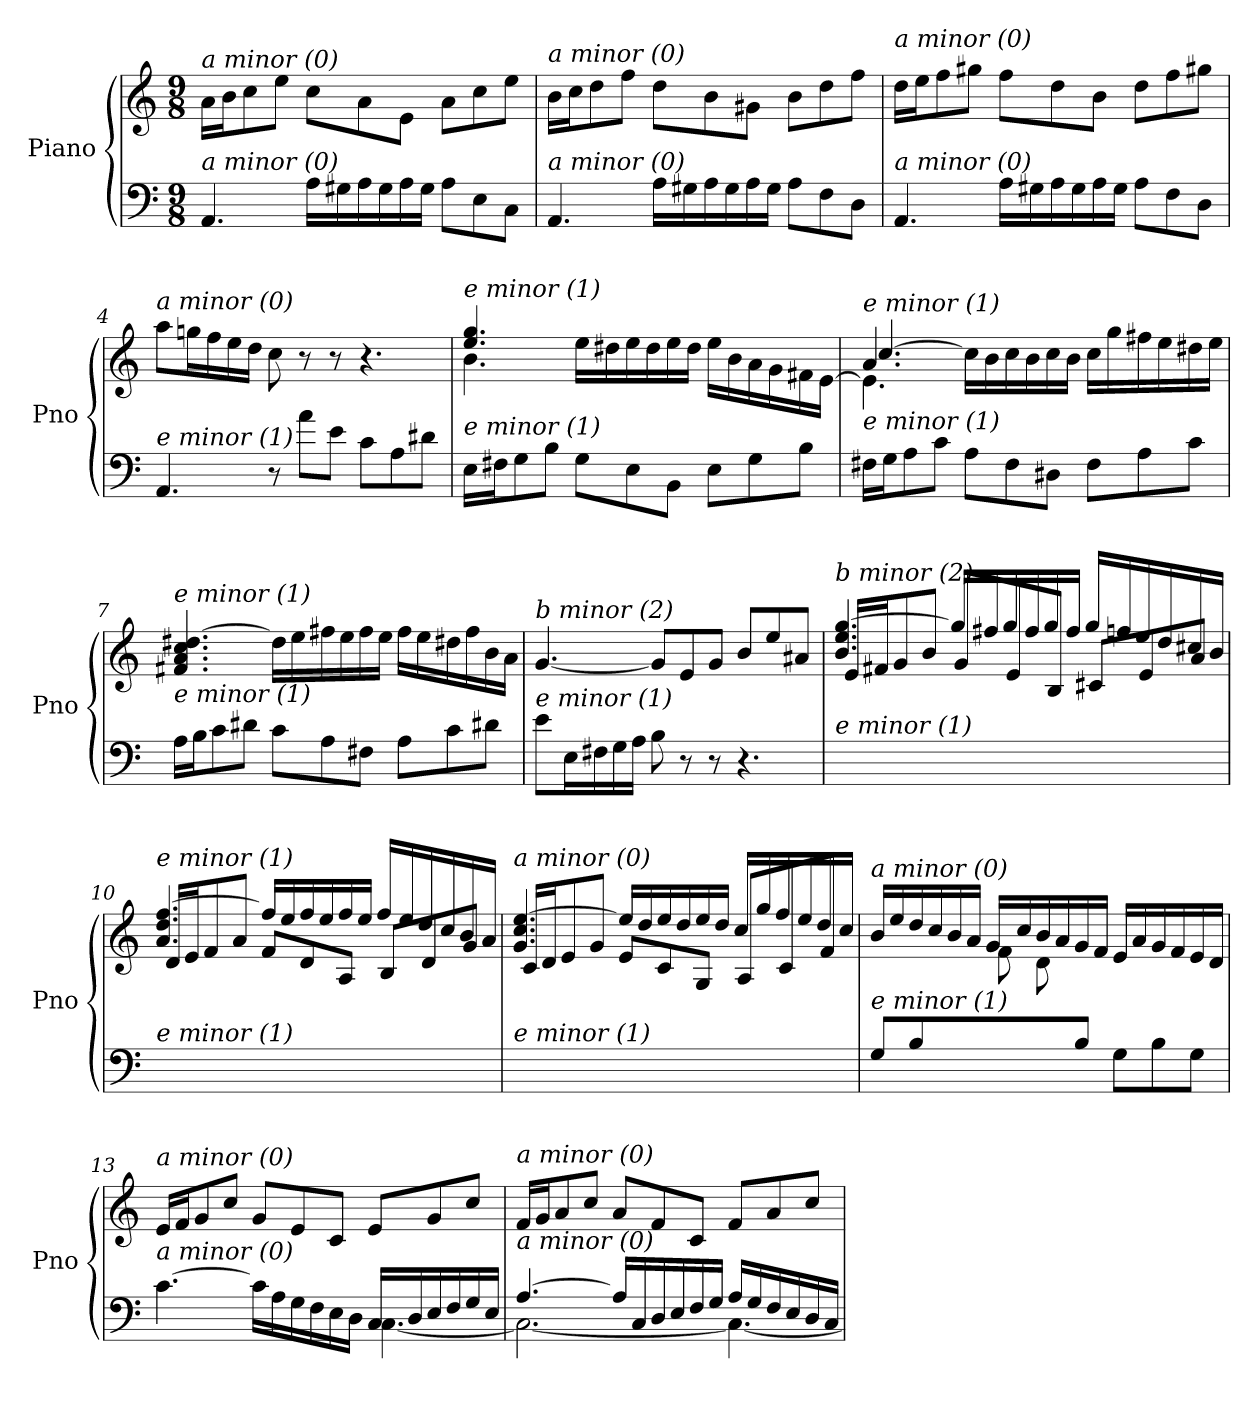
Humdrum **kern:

**kern	**kern
*part1	*part1
*staff2	*staff1
*I"Piano	*
*I'Pno	*
*clefF4	*clefG2
*k[]	*k[]
*M9/8	*M9/8
=1	=1
!	!LO:TX:i:t=a minor (0)
!LO:TX:i:t=a minor (0)	!
4.AA/	16a\LL
.	16b\J
.	8cc\
.	8ee\J
16A\LL	8cc\L
16G#X\	.
16A\	8a\
16G#\	.
16A\	8e\J
16G#\JJ	.
8A\L	8a\L
8E\	8cc\
8C\J	8ee\J
=2	=2
!	!LO:TX:i:t=a minor (0)
!LO:TX:i:t=a minor (0)	!
4.AA/	16b\LL
.	16cc\J
.	8dd\
.	8ff\J
16A\LL	8dd\L
16G#X\	.
16A\	8b\
16G#\	.
16A\	8g#X\J
16G#\JJ	.
8A\L	8b\L
8F\	8dd\
8D\J	8ff\J
=3	=3
!	!LO:TX:i:t=a minor (0)
!LO:TX:i:t=a minor (0)	!
4.AA/	16dd\LL
.	16ee\J
.	8ff\
.	8gg#X\J
16A\LL	8ff\L
16G#X\	.
16A\	8dd\
16G#\	.
16A\	8b\J
16G#\JJ	.
8A\L	8dd\L
8F\	8ff\
8D\J	8gg#X\J
!!LO:LB:g=z
=4	=4
!	!LO:TX:i:t=a minor (0)
!LO:TX:i:t=e minor (1)	!
4.AA/	8aa\L
.	16ggn\L
.	16ff\
.	16ee\
.	16dd\JJ
8r	8cc\
8a\L	8r
8e\J	8r
8c\L	4.r
8A\	.
8d#X\J	.
=5	=5
*^	*^
!	!	!LO:TX:i:t=e minor (1)	!
!LO:TX:i:t=e minor (1)	!	!	!
4.ryy	16E\LL	4.ee/ 4.gg/	4.b\
.	16F#X\J	.	.
.	8G\	.	.
.	8B\J	.	.
2.ryy	8G\L	16ee\LL	2.ryy
.	.	16dd#X\	.
.	8E\	16ee\	.
.	.	16dd#\	.
.	8BB\J	16ee\	.
.	.	16dd#\JJ	.
.	8E\L	16ee\LL	.
.	.	16b\	.
.	8G\	16a\	.
.	.	16g\	.
.	8B\J	16f#X\	.
.	.	[16e\JJ	.
=6	=6	=6	=6
*	*^	*	*^
!	!	!	!LO:TX:i:t=e minor (1)	!	!
!LO:TX:i:t=e minor (1)	!	!	!	!	!
4.ryy	2.ryy	16F#X\LL	4.e\]	4.a/	[4.cc/
.	.	16G\J	.	.	.
.	.	8A\	.	.	.
.	.	8c\J	.	.	.
2.ryy	.	8A\L	4.ryy	2.ryy	16cc\LL]
.	.	.	.	.	16b\
.	.	8F#\	.	.	16cc\
.	.	.	.	.	16b\
.	.	8D#X\J	.	.	16cc\
.	.	.	.	.	16b\JJ
.	4.ryy	8F#\L	16cc\LL	.	4.ryy
.	.	.	16gg\	.	.
.	.	8A\	16ff#X\	.	.
.	.	.	16ee\	.	.
.	.	8c\J	16dd#X\	.	.
.	.	.	16ee\JJ	.	.
*v	*v	*v	*	*	*
*	*v	*v	*v
!!LO:LB:g=z
=7	=7
!	!LO:TX:i:t=e minor (1)
!LO:TX:i:t=e minor (1)	!
16A\LL	4.f#X/ 4.a/ 4.cc/ [4.dd#X/
16B\J	.
8c\	.
8d#X\J	.
8c\L	16dd#\LL]
.	16ee\
8A\	16ff#X\
.	16ee\
8F#X\J	16ff#\
.	16ee\JJ
8A\L	16ff#\LL
.	16ee\
8c\	16dd#X\
.	16ff#\
8d#X\J	16b\
.	16a\JJ
=8	=8
!	!LO:TX:i:t=b minor (2)
!LO:TX:i:t=e minor (1)	!
8e\L	[4.g/
16E\L	.
16F#X\	.
16G\	.
16A\JJ	.
8B\	8g/L]
8r	8e/
8r	8g/J
4.r	8b/L
.	8ee/
.	8a#X/J
=9	=9
*	*^
!	!LO:TX:i:t=b minor (2)	!
!LO:TX:i:t=e minor (1)	!	!
1ryy	4.b/ 4.ee/ [4.gg/	16e/LL
.	.	16f#X/J
.	.	8g/
.	.	8b/J
.	16gg/LL]	8g/L
.	16ff#X/	.
.	16gg/	8e/
.	16ff#/	.
.	16gg/	8B/J
.	16ff#/JJ	.
.	16gg/LL	8c#X/L
.	16ffn/	.
.	16ee/	8e/
.	16dd/	.
8ryy	16cc#X/	8a/J
.	16b/JJ	.
!!LO:LB:g=z	!!
=10	=10	=10
!	!LO:TX:i:t=e minor (1)	!
!LO:TX:i:t=e minor (1)	!	!
1ryy	4.a/ 4.dd/ [4.ff/	16d/LL
.	.	16e/J
.	.	8f/
.	.	8a/J
.	16ff/LL]	8f/L
.	16ee/	.
.	16ff/	8d/
.	16ee/	.
.	16ff/	8A/J
.	16ee/JJ	.
.	16ff/LL	8B/L
.	16ee/	.
.	16dd/	8d/
.	16cc/	.
8ryy	16b/	8g/J
.	16a/JJ	.
=11	=11	=11
!	!LO:TX:i:t=a minor (0)	!
!LO:TX:i:t=e minor (1)	!	!
1ryy	4.g/ 4.cc/ [4.ee/	16c/LL
.	.	16d/J
.	.	8e/
.	.	8g/J
.	16ee/LL]	8e/L
.	16dd/	.
.	16ee/	8c/
.	16dd/	.
.	16ee/	8G/J
.	16dd/JJ	.
.	16cc/LL	8A/L
.	16gg/	.
.	16ff/	8c/
.	16ee/	.
8ryy	16dd/	8f/J
.	16cc/JJ	.
=12	=12	=12
!	!LO:TX:i:t=a minor (0)	!
!LO:TX:i:t=e minor (1)	!	!
8G/L	16b/LL	4ryy
.	16ee/	.
8B/	16dd/	.
.	16cc/	.
4.ryy	16b/	8d\J
.	16a/JJ	.
.	16g/LL	8f\L
.	16cc/	.
.	16b/	8d\
.	16a/	.
8B/J	16g/	2ryy
.	16f/JJ	.
8G\L	16e/LL	.
.	16a/	.
8B\	16g/	.
.	16f/	.
8G\J	16e/	.
.	16d/JJ	.
!!LO:LB:g=z	!!
=13	=13	=13
*^	*	*
!	!	!LO:TX:i:t=a minor (0)	!
!LO:TX:i:t=a minor (0)	!	!	!
[4.c\	2.ryy	16e/LL	2.ryy
.	.	16f/J	.
.	.	8g/	.
.	.	8cc/J	.
16c\LL]	.	8g/L	.
16A\	.	.	.
16G\	.	8e/	.
16F\	.	.	.
16E\	.	8c/J	.
16D\JJ	.	.	.
16C/LL	[4.C\	8e/L	4.ryy
16D/	.	.	.
16E/	.	8g/	.
16F/	.	.	.
16G/	.	8cc/J	.
16E/JJ	.	.	.
*	*	*v	*v
=14	=14	=14
!	!	!LO:TX:i:t=a minor (0)
!LO:TX:i:t=a minor (0)	!	!
[4.A/	2.C\_	16f/LL
.	.	16g/J
.	.	8a/
.	.	8cc/J
16A/LL]	.	8a/L
16C/	.	.
16D/	.	8f/
16E/	.	.
16F/	.	8c/J
16G/JJ	.	.
16A/LL	4.C\_	8f/L
16G/	.	.
16F/	.	8a/
16E/	.	.
16D/	.	8cc/J
16C/JJ	.	.
*v	*v	*
=	=
*-	*-
